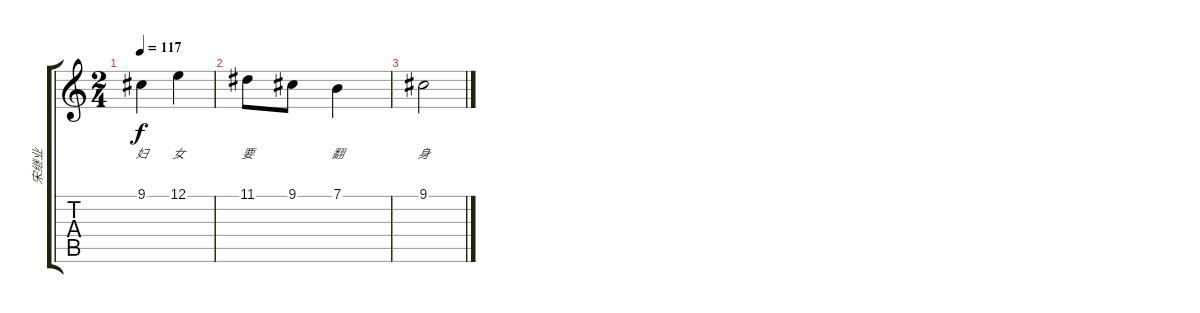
\track ("宋继业" "宋继业") {instrument brightacousticpiano}
\staff {score tabs}
\tuning (E4 B3 G3 D3 A2 E2) {hide}
\ts (2 4)
\tempo 117
\clef g2
\ks c
9.1.4{lyrics (0 "妇") lyrics (1 "") lyrics (2 "") lyrics (3 "") lyrics (4 "") dy f} 12.1.4{lyrics (0 "女") lyrics (1 "") lyrics (2 "") lyrics (3 "") lyrics (4 "")} |
11.1.8{lyrics (0 "要") lyrics (1 "") lyrics (2 "") lyrics (3 "") lyrics (4 "")} 9.1.8{lyrics (0 "") lyrics (1 "") lyrics (2 "") lyrics (3 "") lyrics (4 "")} 7.1.4{lyrics (0 "翻") lyrics (1 "") lyrics (2 "") lyrics (3 "") lyrics (4 "")} |
9.1.2{lyrics (0 "身") lyrics (1 "") lyrics (2 "") lyrics (3 "") lyrics (4 "")}
